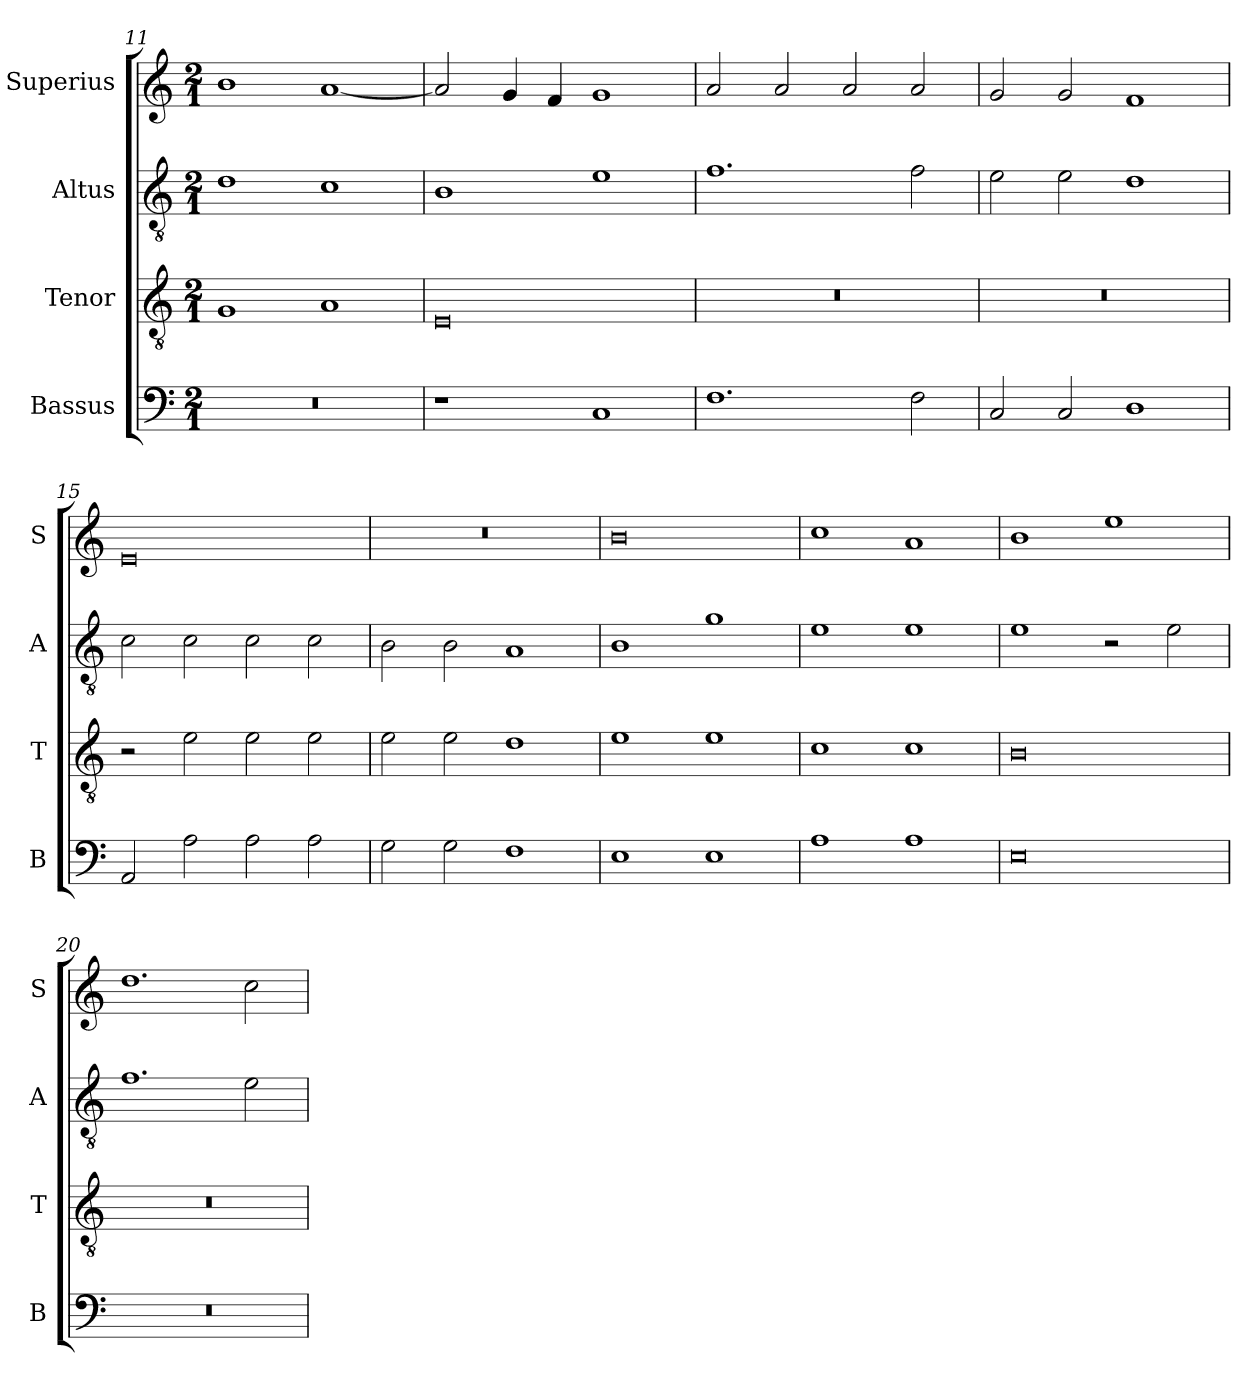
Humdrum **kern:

**kern	**kern	**kern	**kern
*part4	*part3	*part2	*part1
*staff4	*staff3	*staff2	*staff1
*I"Bassus	*I"Tenor	*I"Altus	*I"Superius
*I'B	*I'T	*I'A	*I'S
*clefF4	*clefGv2	*clefGv2	*clefG2
*k[]	*k[]	*k[]	*k[]
*M2/1	*M2/1	*M2/1	*M2/1
=11	=11	=11	=11
0r	1G	1d	1b
.	1A	1c	[1a
=12	=12	=12	=12
1r	0E	1B	2a/]
.	.	.	4g/
.	.	.	4f/
1C	.	1e	1g
=13	=13	=13	=13
1.F	0r	1.f	2a/
.	.	.	2a/
.	.	.	2a/
2F\	.	2f\	2a/
=14	=14	=14	=14
2C/	0r	2e\	2g/
2C/	.	2e\	2g/
1D	.	1d	1f
=15	=15	=15	=15
2AA/	2r	2c\	0e
2A\	2e\	2c\	.
2A\	2e\	2c\	.
2A\	2e\	2c\	.
=16	=16	=16	=16
2G\	2e\	2B\	0r
2G\	2e\	2B\	.
1F	1d	1A	.
=17	=17	=17	=17
1E	1e	1B	0b
1E	1e	1g	.
=18	=18	=18	=18
1A	1c	1e	1cc
1A	1c	1e	1a
=19	=19	=19	=19
0E	0B	1e	1b
.	.	2r	1ee
.	.	2e\	.
=20	=20	=20	=20
0r	0r	1.f	1.dd
.	.	2e\	2cc\
=	=	=	=
*-	*-	*-	*-
